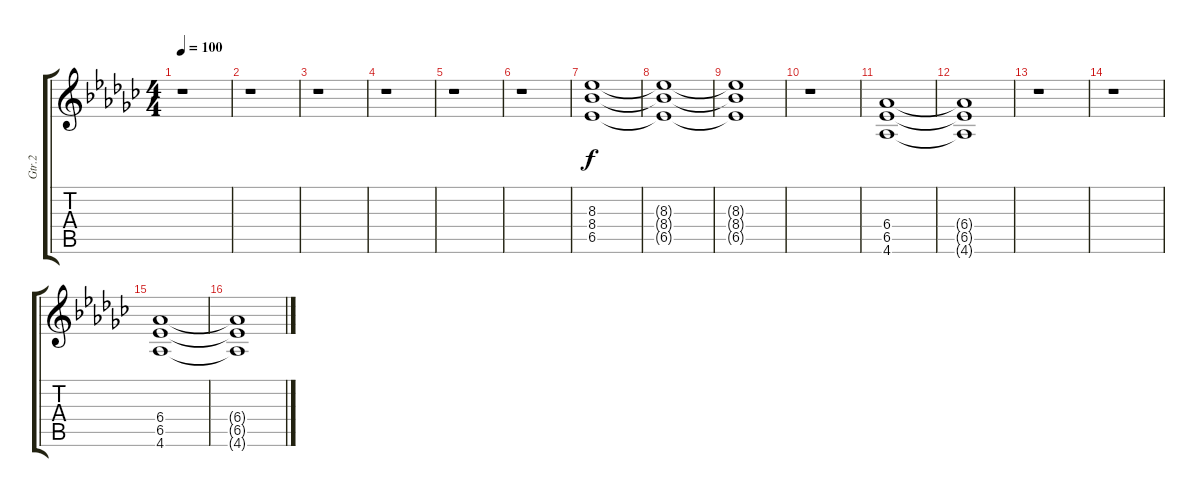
\track ("Gtr.2" "Gtr.2") {instrument overdrivenguitar}
\staff {score tabs}
\tuning (E4 B3 G3 D3 A2 E2) {hide}
\ts (4 4)
\tempo 100
\clef g2
\ks gb
r.1{dy f instrument overdrivenguitar} |
r.1 |
r.1 |
r.1 |
r.1 |
r.1 |
(8.3 8.4 6.5).1 |
(8.3{t} 8.4{t} 6.5{t}).1 |
(8.3{t} 8.4{t} 6.5{t}).1 |
r.1 |
(6.4 6.5 4.6).1 |
(6.4{t} 6.5{t} 4.6{t}).1 |
r.1 |
r.1 |
(6.4 6.5 4.6).1 |
(6.4{t} 6.5{t} 4.6{t}).1
